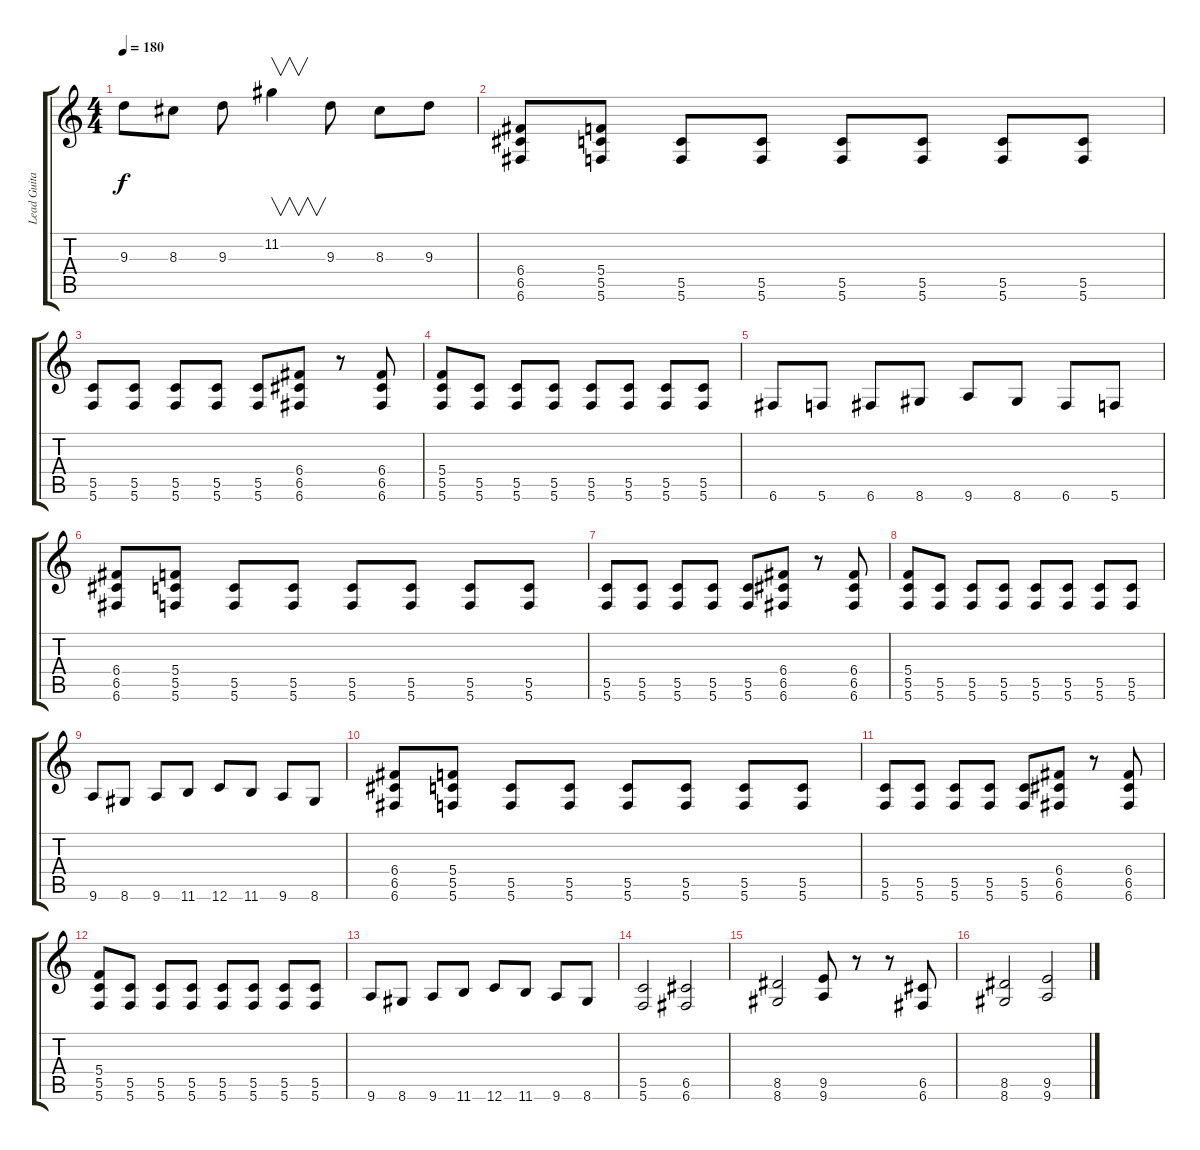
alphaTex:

\track ("Lead Guitar" "Lead Guita") {instrument distortionguitar}
\staff {score tabs}
\tuning (D4 A3 F3 C3 G2 C2) {hide}
\ts (4 4)
\tempo 180
\clef g2
\ks c
9.3.8{dy f} 8.3.8 9.3.8 11.2.4{v} 9.3.8 8.3.8 9.3.8 |
(6.4 6.5 6.6).8 (5.4 5.5 5.6).8 (5.5 5.6).8 (5.5 5.6).8 (5.5 5.6).8 (5.5 5.6).8 (5.5 5.6).8 (5.5 5.6).8 |
(5.5 5.6).8 (5.5 5.6).8 (5.5 5.6).8 (5.5 5.6).8 (5.5 5.6).8 (6.4 6.5 6.6).8 r.8 (6.4 6.5 6.6).8 |
(5.4 5.5 5.6).8 (5.5 5.6).8 (5.5 5.6).8 (5.5 5.6).8 (5.5 5.6).8 (5.5 5.6).8 (5.5 5.6).8 (5.5 5.6).8 |
6.6.8 5.6.8 6.6.8 8.6.8 9.6.8 8.6.8 6.6.8 5.6.8 |
(6.4 6.5 6.6).8 (5.4 5.5 5.6).8 (5.5 5.6).8 (5.5 5.6).8 (5.5 5.6).8 (5.5 5.6).8 (5.5 5.6).8 (5.5 5.6).8 |
(5.5 5.6).8 (5.5 5.6).8 (5.5 5.6).8 (5.5 5.6).8 (5.5 5.6).8 (6.4 6.5 6.6).8 r.8 (6.4 6.5 6.6).8 |
(5.4 5.5 5.6).8 (5.5 5.6).8 (5.5 5.6).8 (5.5 5.6).8 (5.5 5.6).8 (5.5 5.6).8 (5.5 5.6).8 (5.5 5.6).8 |
9.6.8 8.6.8 9.6.8 11.6.8 12.6.8 11.6.8 9.6.8 8.6.8 |
(6.4 6.5 6.6).8 (5.4 5.5 5.6).8 (5.5 5.6).8 (5.5 5.6).8 (5.5 5.6).8 (5.5 5.6).8 (5.5 5.6).8 (5.5 5.6).8 |
(5.5 5.6).8 (5.5 5.6).8 (5.5 5.6).8 (5.5 5.6).8 (5.5 5.6).8 (6.4 6.5 6.6).8 r.8 (6.4 6.5 6.6).8 |
(5.4 5.5 5.6).8 (5.5 5.6).8 (5.5 5.6).8 (5.5 5.6).8 (5.5 5.6).8 (5.5 5.6).8 (5.5 5.6).8 (5.5 5.6).8 |
9.6.8 8.6.8 9.6.8 11.6.8 12.6.8 11.6.8 9.6.8 8.6.8 |
(5.5 5.6).2 (6.5 6.6).2 |
(8.5 8.6).2 (9.5 9.6).8 r.8 r.8 (6.5 6.6).8 |
(8.5 8.6).2 (9.5 9.6).2
